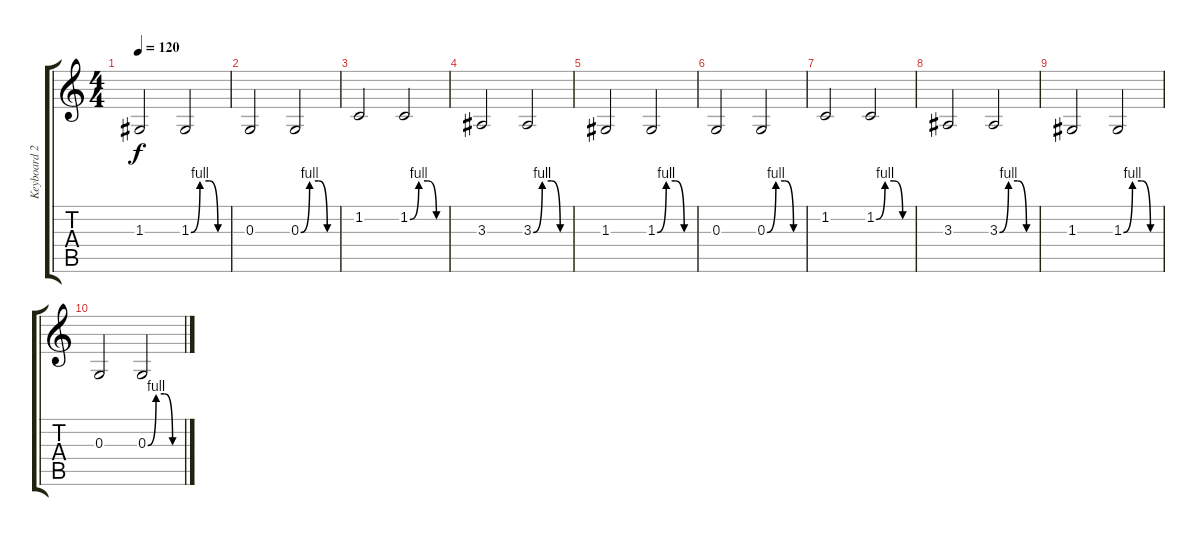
\track ("Keyboard 2" "Keyboard 2") {instrument fx1rain}
\staff {score tabs}
\tuning (E4 B3 G3 D3 A2 E2) {hide}
\ts (4 4)
\tempo 120
\clef g2
\ks c
1.3.2{dy f} 1.3{be (custom 0 0 15 4 30 4 45 0 60 0)}.2 |
0.3.2 0.3{be (custom 0 0 15 4 30 4 45 0 60 0)}.2 |
1.2.2 1.2{be (custom 0 0 15 4 30 4 45 0 60 0)}.2 |
3.3.2 3.3{be (custom 0 0 15 4 30 4 45 0 60 0)}.2 |
1.3.2 1.3{be (custom 0 0 15 4 30 4 45 0 60 0)}.2 |
0.3.2 0.3{be (custom 0 0 15 4 30 4 45 0 60 0)}.2 |
1.2.2 1.2{be (custom 0 0 15 4 30 4 45 0 60 0)}.2 |
3.3.2 3.3{be (custom 0 0 15 4 30 4 45 0 60 0)}.2 |
1.3.2 1.3{be (custom 0 0 15 4 30 4 45 0 60 0)}.2 |
0.3.2 0.3{be (custom 0 0 15 4 30 4 45 0 60 0)}.2
